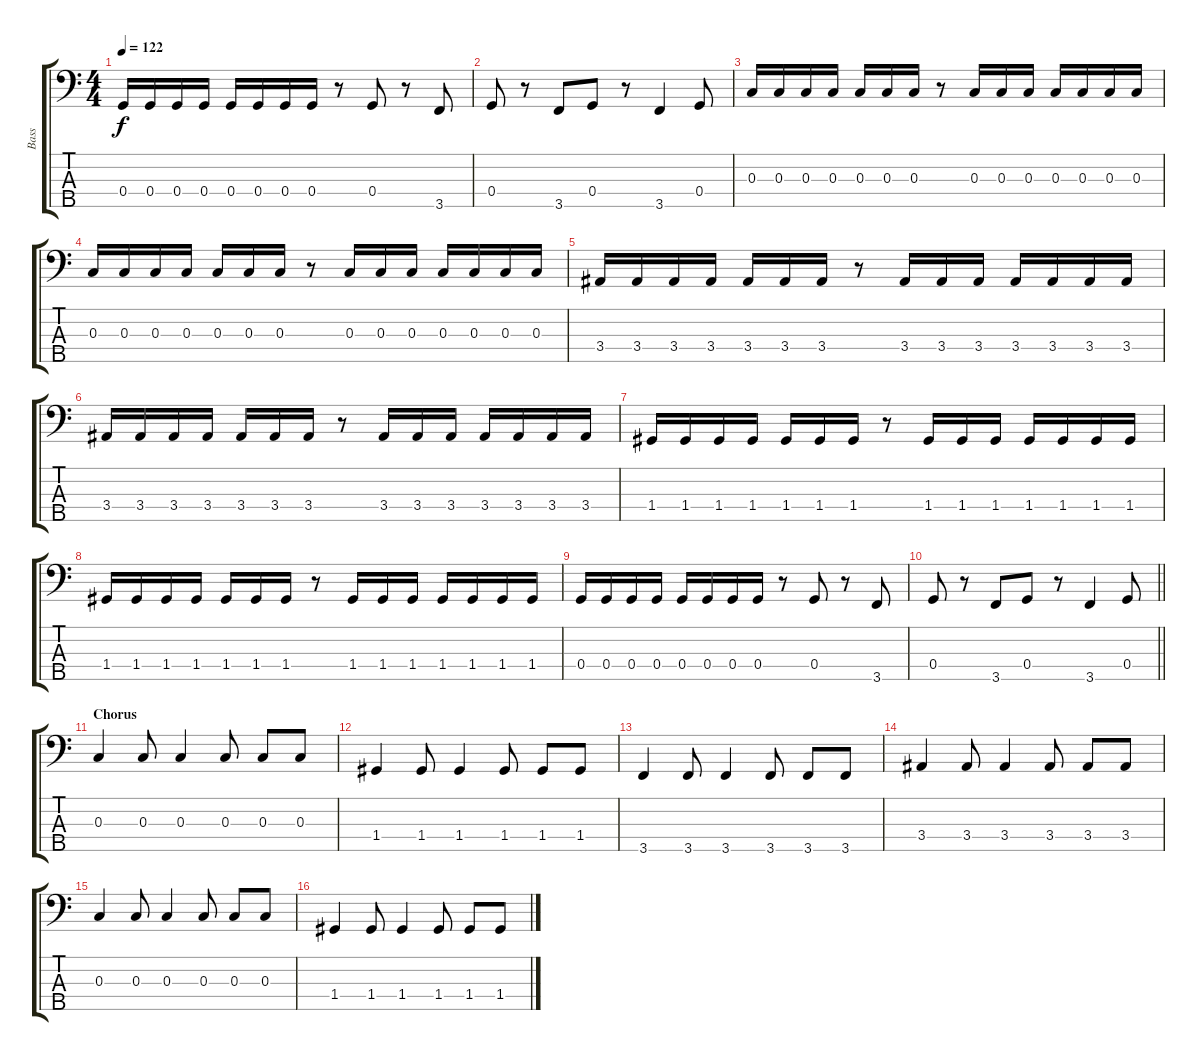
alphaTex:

\track ("Bass" "Bass") {instrument electricbassfinger}
\staff {score tabs}
\tuning (A2 F2 C2 G1 D1) {hide}
\ts (4 4)
\tempo 122
\clef f4
\ks c
0.4.16{dy f} 0.4.16 0.4.16 0.4.16 0.4.16 0.4.16 0.4.16 0.4.16 r.8 0.4.8 r.8 3.5.8 |
0.4.8 r.8 3.5.8 0.4.8 r.8 3.5.4 0.4.8 |
0.3.16 0.3.16 0.3.16 0.3.16 0.3.16 0.3.16 0.3.16 r.8 0.3.16 0.3.16 0.3.16 0.3.16 0.3.16 0.3.16 0.3.16 |
0.3.16 0.3.16 0.3.16 0.3.16 0.3.16 0.3.16 0.3.16 r.8 0.3.16 0.3.16 0.3.16 0.3.16 0.3.16 0.3.16 0.3.16 |
3.4.16 3.4.16 3.4.16 3.4.16 3.4.16 3.4.16 3.4.16 r.8 3.4.16 3.4.16 3.4.16 3.4.16 3.4.16 3.4.16 3.4.16 |
3.4.16 3.4.16 3.4.16 3.4.16 3.4.16 3.4.16 3.4.16 r.8 3.4.16 3.4.16 3.4.16 3.4.16 3.4.16 3.4.16 3.4.16 |
1.4.16 1.4.16 1.4.16 1.4.16 1.4.16 1.4.16 1.4.16 r.8 1.4.16 1.4.16 1.4.16 1.4.16 1.4.16 1.4.16 1.4.16 |
1.4.16 1.4.16 1.4.16 1.4.16 1.4.16 1.4.16 1.4.16 r.8 1.4.16 1.4.16 1.4.16 1.4.16 1.4.16 1.4.16 1.4.16 |
0.4.16 0.4.16 0.4.16 0.4.16 0.4.16 0.4.16 0.4.16 0.4.16 r.8 0.4.8 r.8 3.5.8 |
\barLineRight lightlight
0.4.8 r.8 3.5.8 0.4.8 r.8 3.5.4 0.4.8 |
\section ("" "Chorus")
0.3.4 0.3.8 0.3.4 0.3.8 0.3.8 0.3.8 |
1.4.4 1.4.8 1.4.4 1.4.8 1.4.8 1.4.8 |
3.5.4 3.5.8 3.5.4 3.5.8 3.5.8 3.5.8 |
3.4.4 3.4.8 3.4.4 3.4.8 3.4.8 3.4.8 |
0.3.4 0.3.8 0.3.4 0.3.8 0.3.8 0.3.8 |
1.4.4 1.4.8 1.4.4 1.4.8 1.4.8 1.4.8
